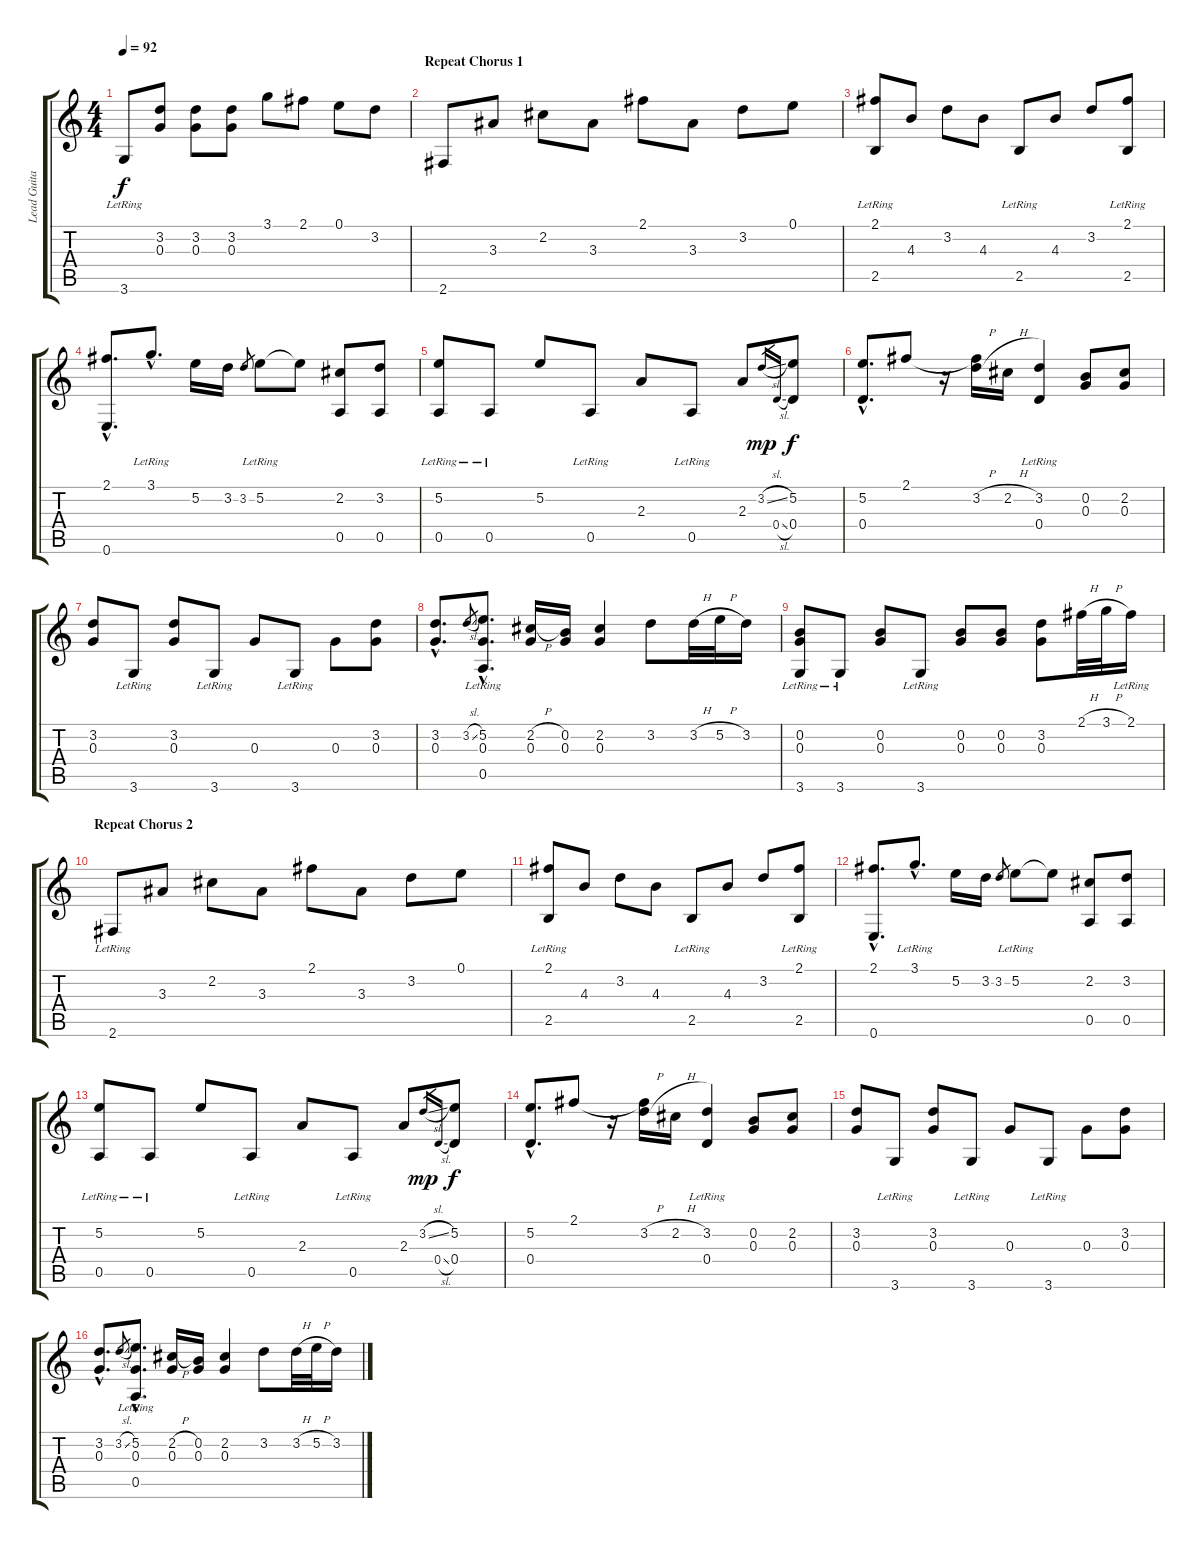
\track ("Lead Guitar" "Lead Guita") {instrument acousticguitarnylon}
\staff {score tabs}
\tuning (E4 B3 G3 D3 A2 E2) {hide}
\ts (4 4)
\tempo 92
\clef g2
\ks c
3.6{lr}.8{dy f} (3.2 0.3).8 (3.2 0.3).8 (3.2 0.3).8 3.1.8 2.1.8 0.1.8 3.2.8 |
\section ("" "Repeat Chorus 1")
2.6.8 3.3.8 2.2.8 3.3.8 2.1.8 3.3.8 3.2.8 0.1.8 |
(2.1 2.5{lr}).8 4.3.8 3.2.8 4.3.8 2.5{lr}.8 4.3.8 3.2.8 (2.1 2.5{lr}).8 |
(2.1{hac} 0.6{hac}).8{d} 3.1{hac lr}.8{d} 5.2.16 3.2.16 3.2.8{gr} 5.2{lr}.8 5.2{t}.8 (2.2 0.5).8 (3.2 0.5).8 |
(5.2 0.5{lr}).8 0.5{lr}.8 5.2.8 0.5{lr}.8 2.3.8 0.5{lr}.8 2.3.8 3.2{sl}.16{gr dy mp} 0.4{sl}.16{gr} (5.2 0.4).8{dy f} |
(5.2{hac} 0.4{hac}).8{d} 2.1.8 r.16 (2.1{t} 3.2{h}).16 2.2{h}.16 (3.2{lr} 0.4{lr}).4 (0.2 0.3).8 (2.2 0.3).8 |
(3.2 0.3).8 3.6{lr}.8 (3.2 0.3).8 3.6{lr}.8 0.3.8 3.6{lr}.8 0.3.8 (3.2 0.3).8 |
(3.2{hac} 0.3{hac}).8{d} 3.2{sl}.8{gr} (5.2{hac} 0.3{hac lr} 0.5{hac}).8{d} (2.2{h} 0.3).16 (0.2 0.3).16 (2.2 0.3).4 3.2.8 3.2{h}.32 5.2{h}.32 3.2.16 |
(0.2 0.3 3.6{lr}).8 3.6{lr}.8 (0.2 0.3).8 3.6{lr}.8 (0.2 0.3).8 (0.2 0.3).8 (3.2 0.3).8 2.1{h}.32 3.1{h}.32 2.1{lr}.16 |
\section ("" "Repeat Chorus 2")
2.6{lr}.8 3.3.8 2.2.8 3.3.8 2.1.8 3.3.8 3.2.8 0.1.8 |
(2.1 2.5{lr}).8 4.3.8 3.2.8 4.3.8 2.5{lr}.8 4.3.8 3.2.8 (2.1 2.5{lr}).8 |
(2.1{hac} 0.6{hac}).8{d} 3.1{hac lr}.8{d} 5.2.16 3.2.16 3.2.8{gr} 5.2{lr}.8 5.2{t}.8 (2.2 0.5).8 (3.2 0.5).8 |
(5.2 0.5{lr}).8 0.5{lr}.8 5.2.8 0.5{lr}.8 2.3.8 0.5{lr}.8 2.3.8 3.2{sl}.16{gr dy mp} 0.4{sl}.16{gr} (5.2 0.4).8{dy f} |
(5.2{hac} 0.4{hac}).8{d} 2.1.8 r.16 (2.1{t} 3.2{h}).16 2.2{h}.16 (3.2{lr} 0.4{lr}).4 (0.2 0.3).8 (2.2 0.3).8 |
(3.2 0.3).8 3.6{lr}.8 (3.2 0.3).8 3.6{lr}.8 0.3.8 3.6{lr}.8 0.3.8 (3.2 0.3).8 |
(3.2{hac} 0.3{hac}).8{d} 3.2{sl}.8{gr} (5.2{hac} 0.3{hac lr} 0.5{hac}).8{d} (2.2{h} 0.3).16 (0.2 0.3).16 (2.2 0.3).4 3.2.8 3.2{h}.32 5.2{h}.32 3.2.16
